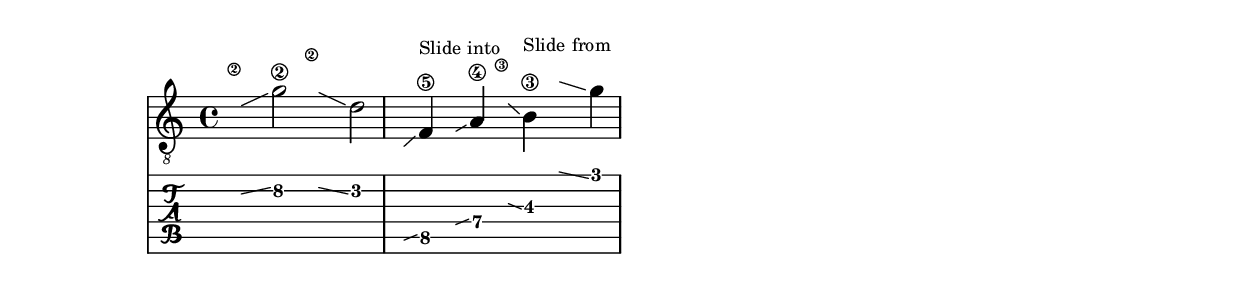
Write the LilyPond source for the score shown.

% Do not edit this file; it is automatically
% generated from Documentation/snippets/new
% This file is in the public domain.
%% Note: this file works from version 2.13.36
\version "2.13.36"

\header {
%% Translation of GIT committish: fa19277d20f8ab0397c560eb0e7b814bd804ecec


  texidoces = "
A diferencia de los glissandos, los @q{slides} o ligaduras pueden
partir de un punto impreciso del mástil hasta un traste específico.
Una buena forma de hacerlo es añadir una nota de mordente antes de la
nota real, como se muestra en el ejemplo siguiente.

"

  doctitlees = "Ligaduras de guitarra"

  lsrtags = "fretted-strings"

  texidoc = "
Unlike glissandos, slides may go from an imprecise point of the
fretboard to a specific fret. A good way to do that is to add a grace
hidden note before the note which is actually played, as demonstrated
in the following example.
"
  doctitle = "Guitar slides"
} % begin verbatim


%% Hide fret number: useful to draw slide into/from a casual point of
%% the fretboard.
hideFretNumber = {
  \once \override TabNoteHead #'transparent = ##t
  \once \override NoteHead #'transparent = ##t
  \once \override Stem #'transparent = ##t
  \once \override NoteHead #'no-ledgers = ##t
  \once \override Glissando #'(bound-details left padding) = #0.3
}

music= \relative c' {
  \grace { \hideFretNumber d8\2 \glissando s2 } g2\2
  \grace { \hideFretNumber g8\2 \glissando s2 } d2 |

  \grace { \hideFretNumber c,8 \glissando s } f4\5^\markup \tiny { Slide into }
  \grace { \hideFretNumber f8 \glissando s } a4\4
  \grace { \hideFretNumber e'8\3 \glissando s } b4\3^\markup \tiny { Slide from }
  \grace { \hideFretNumber b'8 \glissando s2 } g4 |
}

\score {
  <<
    \new Staff {
      \clef "G_8"
      \music
    }
    \new TabStaff {
      \music
    }
  >>
}
